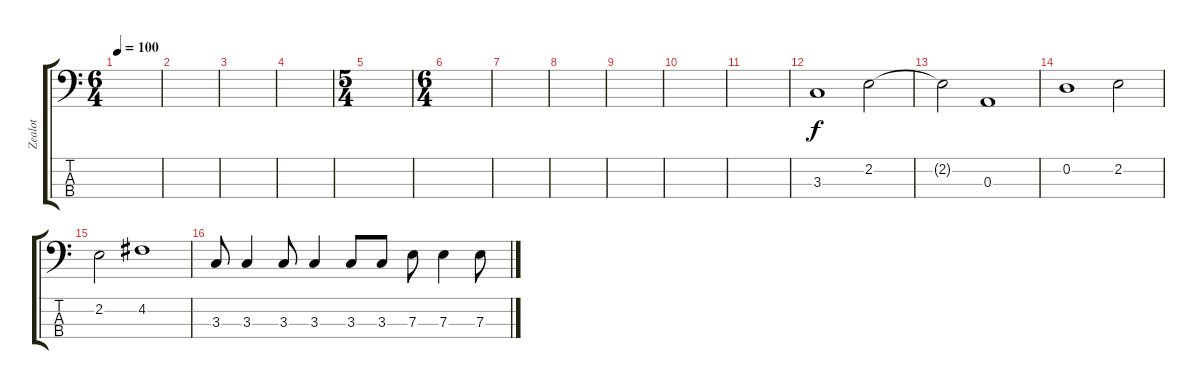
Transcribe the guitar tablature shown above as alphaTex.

\track ("Zealot" "Zealot") {instrument electricbasspick}
\staff {score tabs}
\tuning (G2 D2 A1 E1) {hide}
\ts (6 4)
\tempo 100
\clef f4
\ks c
|
|
|
|
\ts (5 4)
|
\ts (6 4)
|
|
|
|
|
|
3.3.1 2.2.2 |
2.2{t}.2 0.3.1 |
0.2.1 2.2.2 |
2.2.2 4.2.1 |
3.3.8 3.3.4 3.3.8 3.3.4 3.3.8 3.3.8 7.3.8 7.3.4 7.3.8
